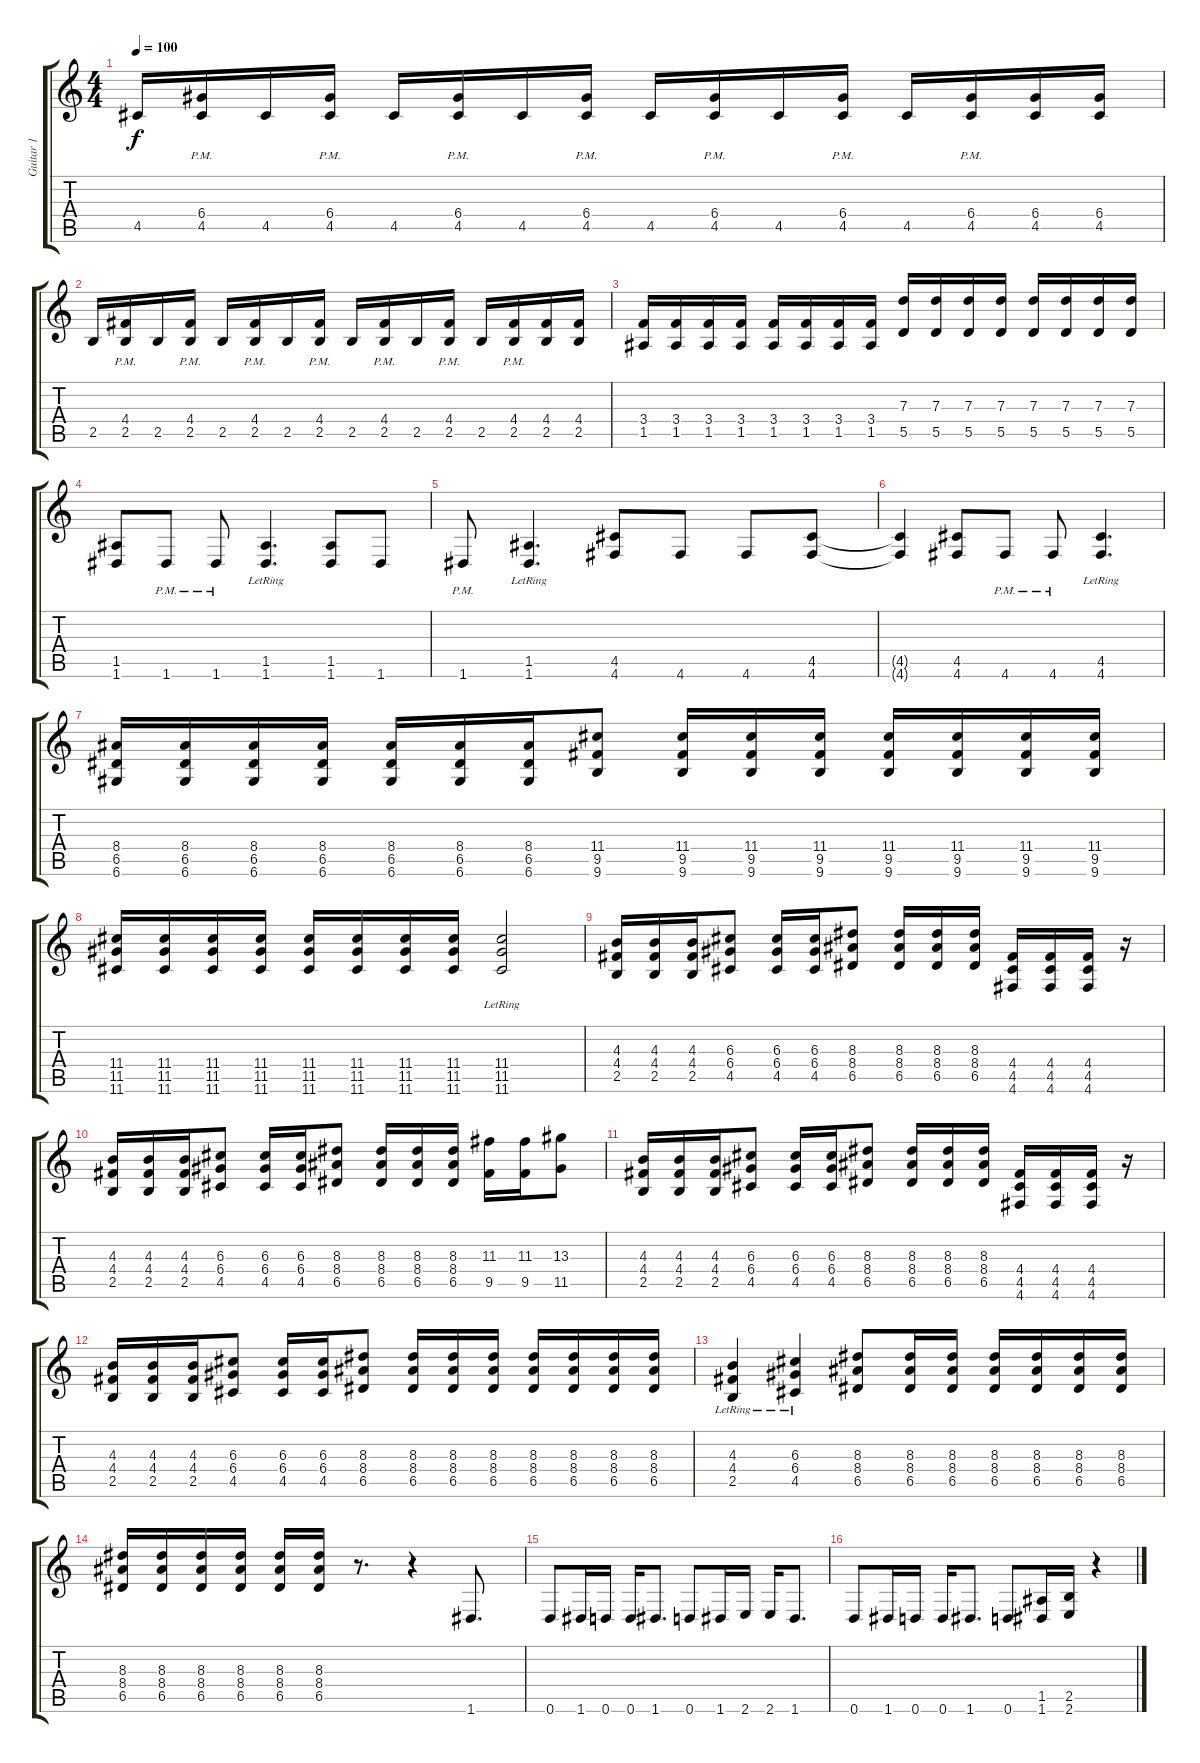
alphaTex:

\track ("Guitar 1" "Guitar 1") {instrument distortionguitar}
\staff {score tabs}
\tuning (E4 B3 G3 D3 A2 D2) {hide}
\ts (4 4)
\tempo 100
\clef g2
\ks c
4.5.16{dy f} (6.4{pm} 4.5{pm}).16 4.5.16 (6.4{pm} 4.5{pm}).16 4.5.16 (6.4{pm} 4.5{pm}).16 4.5.16 (6.4{pm} 4.5{pm}).16 4.5.16 (6.4{pm} 4.5{pm}).16 4.5.16 (6.4{pm} 4.5{pm}).16 4.5.16 (6.4{pm} 4.5{pm}).16 (6.4 4.5).16 (6.4 4.5).16 |
2.5.16 (4.4{pm} 2.5{pm}).16 2.5.16 (4.4{pm} 2.5{pm}).16 2.5.16 (4.4{pm} 2.5{pm}).16 2.5.16 (4.4{pm} 2.5{pm}).16 2.5.16 (4.4{pm} 2.5{pm}).16 2.5.16 (4.4{pm} 2.5{pm}).16 2.5.16 (4.4{pm} 2.5{pm}).16 (4.4 2.5).16 (4.4 2.5).16 |
(3.4 1.5).16 (3.4 1.5).16 (3.4 1.5).16 (3.4 1.5).16 (3.4 1.5).16 (3.4 1.5).16 (3.4 1.5).16 (3.4 1.5).16 (7.3 5.5).16 (7.3 5.5).16 (7.3 5.5).16 (7.3 5.5).16 (7.3 5.5).16 (7.3 5.5).16 (7.3 5.5).16 (7.3 5.5).16 |
(1.5 1.6).8 1.6{pm}.8 1.6{pm}.8 (1.5 1.6{lr}).4{d} (1.5 1.6).8 1.6.8 |
1.6{pm}.8 (1.5 1.6{lr}).4{d} (4.5 4.6).8 4.6.8 4.6.8 (4.5 4.6).8 |
(4.5{t} 4.6{t}).4 (4.5 4.6).8 4.6{pm}.8 4.6{pm}.8 (4.5 4.6{lr}).4{d} |
(8.4 6.5 6.6).16 (8.4 6.5 6.6).16 (8.4 6.5 6.6).16 (8.4 6.5 6.6).16 (8.4 6.5 6.6).16 (8.4 6.5 6.6).16 (8.4 6.5 6.6).16 (11.4 9.5 9.6).8 (11.4 9.5 9.6).16 (11.4 9.5 9.6).16 (11.4 9.5 9.6).16 (11.4 9.5 9.6).16 (11.4 9.5 9.6).16 (11.4 9.5 9.6).16 (11.4 9.5 9.6).16 |
(11.4 11.5 11.6).16 (11.4 11.5 11.6).16 (11.4 11.5 11.6).16 (11.4 11.5 11.6).16 (11.4 11.5 11.6).16 (11.4 11.5 11.6).16 (11.4 11.5 11.6).16 (11.4 11.5 11.6).16 (11.4{lr} 11.5{lr} 11.6{lr}).2 |
(4.3 4.4 2.5).16 (4.3 4.4 2.5).16 (4.3 4.4 2.5).16 (6.3 6.4 4.5).8 (6.3 6.4 4.5).16 (6.3 6.4 4.5).16 (8.3 8.4 6.5).8 (8.3 8.4 6.5).16 (8.3 8.4 6.5).16 (8.3 8.4 6.5).16 (4.4 4.5 4.6).16 (4.4 4.5 4.6).16 (4.4 4.5 4.6).16 r.16 |
(4.3 4.4 2.5).16 (4.3 4.4 2.5).16 (4.3 4.4 2.5).16 (6.3 6.4 4.5).8 (6.3 6.4 4.5).16 (6.3 6.4 4.5).16 (8.3 8.4 6.5).8 (8.3 8.4 6.5).16 (8.3 8.4 6.5).16 (8.3 8.4 6.5).16 (11.3 9.5).16 (11.3 9.5).16 (13.3 11.5).8 |
(4.3 4.4 2.5).16 (4.3 4.4 2.5).16 (4.3 4.4 2.5).16 (6.3 6.4 4.5).8 (6.3 6.4 4.5).16 (6.3 6.4 4.5).16 (8.3 8.4 6.5).8 (8.3 8.4 6.5).16 (8.3 8.4 6.5).16 (8.3 8.4 6.5).16 (4.4 4.5 4.6).16 (4.4 4.5 4.6).16 (4.4 4.5 4.6).16 r.16 |
(4.3 4.4 2.5).16 (4.3 4.4 2.5).16 (4.3 4.4 2.5).16 (6.3 6.4 4.5).8 (6.3 6.4 4.5).16 (6.3 6.4 4.5).16 (8.3 8.4 6.5).8 (8.3 8.4 6.5).16 (8.3 8.4 6.5).16 (8.3 8.4 6.5).16 (8.3 8.4 6.5).16 (8.3 8.4 6.5).16 (8.3 8.4 6.5).16 (8.3 8.4 6.5).16 |
(4.3{lr} 4.4{lr} 2.5{lr}).4 (6.3{lr} 6.4{lr} 4.5{lr}).4 (8.3 8.4 6.5).8 (8.3 8.4 6.5).16 (8.3 8.4 6.5).16 (8.3 8.4 6.5).16 (8.3 8.4 6.5).16 (8.3 8.4 6.5).16 (8.3 8.4 6.5).16 |
(8.3 8.4 6.5).16 (8.3 8.4 6.5).16 (8.3 8.4 6.5).16 (8.3 8.4 6.5).16 (8.3 8.4 6.5).16 (8.3 8.4 6.5).16 r.8{d} r.4 1.6.8{d} |
0.6.8 1.6.16 0.6.16 0.6.16 1.6.8{d} 0.6.8 1.6.16 2.6.16 2.6.16 1.6.8{d} |
0.6.8 1.6.16 0.6.16 0.6.16 1.6.8{d} 0.6.8 (1.5 1.6).16 (2.5 2.6).16 r.4
